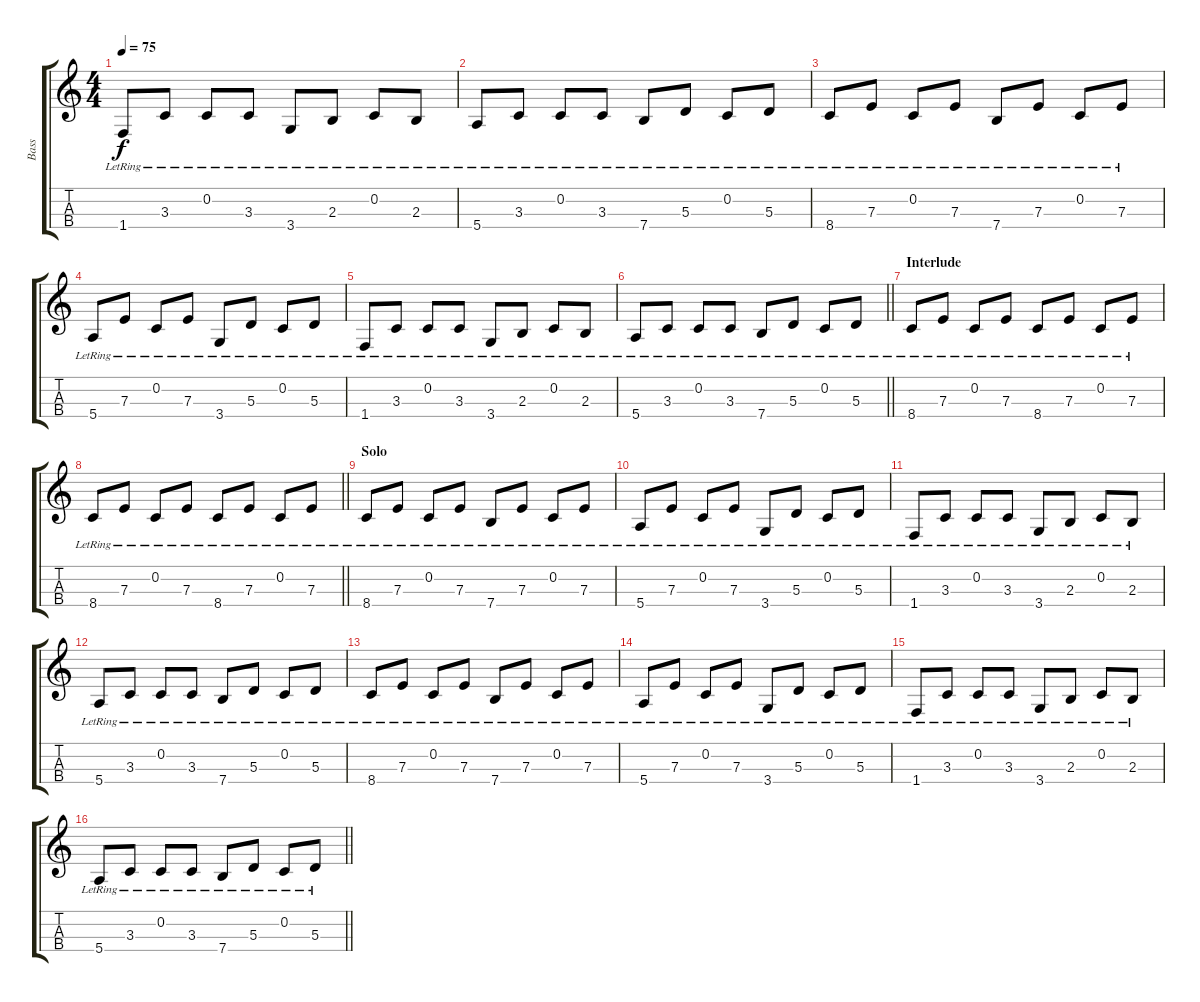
\track ("Bass" "Bass") {instrument acousticguitarsteel}
\staff {score tabs}
\tuning (G3 C3 A2 E2) {hide}
\ts (4 4)
\tempo 75
\clef g2
\ks c
1.4{lr}.8{dy f} 3.3{lr}.8 0.2{lr}.8 3.3{lr}.8 3.4{lr}.8 2.3{lr}.8 0.2{lr}.8 2.3{lr}.8 |
5.4{lr}.8 3.3{lr}.8 0.2{lr}.8 3.3{lr}.8 7.4{lr}.8 5.3{lr}.8 0.2{lr}.8 5.3{lr}.8 |
8.4{lr}.8 7.3{lr}.8 0.2{lr}.8 7.3{lr}.8 7.4{lr}.8 7.3{lr}.8 0.2{lr}.8 7.3{lr}.8 |
5.4{lr}.8 7.3{lr}.8 0.2{lr}.8 7.3{lr}.8 3.4{lr}.8 5.3{lr}.8 0.2{lr}.8 5.3{lr}.8 |
1.4{lr}.8 3.3{lr}.8 0.2{lr}.8 3.3{lr}.8 3.4{lr}.8 2.3{lr}.8 0.2{lr}.8 2.3{lr}.8 |
\barLineRight lightlight
5.4{lr}.8 3.3{lr}.8 0.2{lr}.8 3.3{lr}.8 7.4{lr}.8 5.3{lr}.8 0.2{lr}.8 5.3{lr}.8 |
\section ("" "Interlude")
8.4{lr}.8 7.3{lr}.8 0.2{lr}.8 7.3{lr}.8 8.4{lr}.8 7.3{lr}.8 0.2{lr}.8 7.3{lr}.8 |
\barLineRight lightlight
8.4{lr}.8 7.3{lr}.8 0.2{lr}.8 7.3{lr}.8 8.4{lr}.8 7.3{lr}.8 0.2{lr}.8 7.3{lr}.8 |
\section ("" "Solo")
8.4{lr}.8 7.3{lr}.8 0.2{lr}.8 7.3{lr}.8 7.4{lr}.8 7.3{lr}.8 0.2{lr}.8 7.3{lr}.8 |
5.4{lr}.8 7.3{lr}.8 0.2{lr}.8 7.3{lr}.8 3.4{lr}.8 5.3{lr}.8 0.2{lr}.8 5.3{lr}.8 |
1.4{lr}.8 3.3{lr}.8 0.2{lr}.8 3.3{lr}.8 3.4{lr}.8 2.3{lr}.8 0.2{lr}.8 2.3{lr}.8 |
5.4{lr}.8 3.3{lr}.8 0.2{lr}.8 3.3{lr}.8 7.4{lr}.8 5.3{lr}.8 0.2{lr}.8 5.3{lr}.8 |
8.4{lr}.8 7.3{lr}.8 0.2{lr}.8 7.3{lr}.8 7.4{lr}.8 7.3{lr}.8 0.2{lr}.8 7.3{lr}.8 |
5.4{lr}.8 7.3{lr}.8 0.2{lr}.8 7.3{lr}.8 3.4{lr}.8 5.3{lr}.8 0.2{lr}.8 5.3{lr}.8 |
1.4{lr}.8 3.3{lr}.8 0.2{lr}.8 3.3{lr}.8 3.4{lr}.8 2.3{lr}.8 0.2{lr}.8 2.3{lr}.8 |
\barLineRight lightlight
5.4{lr}.8 3.3{lr}.8 0.2{lr}.8 3.3{lr}.8 7.4{lr}.8 5.3{lr}.8 0.2{lr}.8 5.3{lr}.8
